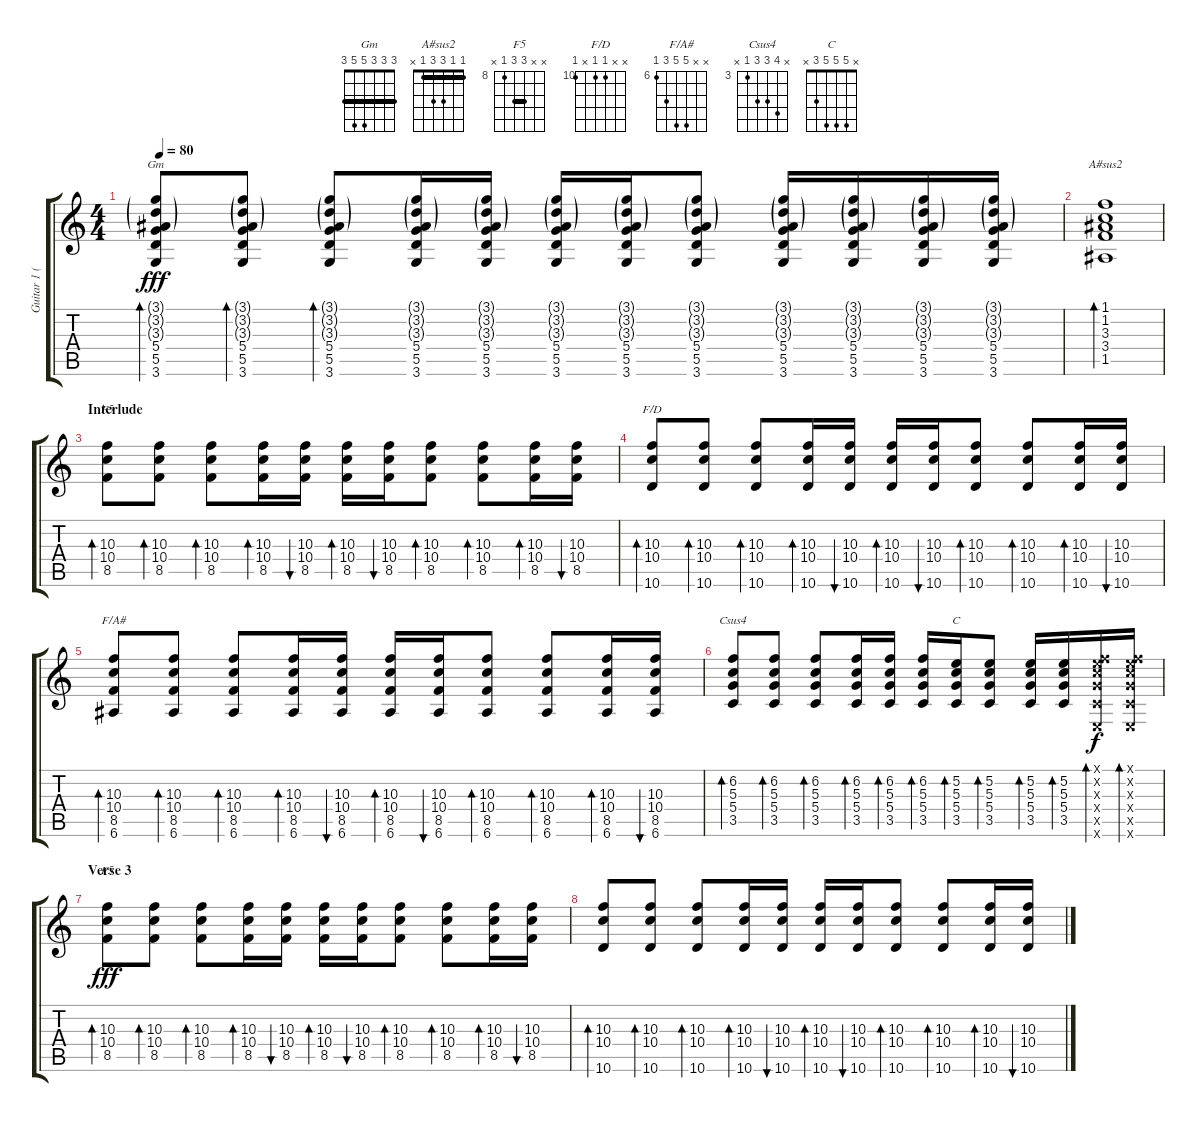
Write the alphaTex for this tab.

\track ("Guitar 1 (Craig Wood)" "Guitar 1 (") {instrument acousticguitarnylon}
\staff {score tabs}
\tuning (E4 B3 G3 D3 A2 E2) {hide}
\chord ("Gm" 3 3 3 5 5 3) {barre 3}
\chord ("A#sus2" 1 1 3 3 1 x) {barre 1}
\chord ("F5" x x 10 10 8 x) {firstfret 8}
\chord ("F/D" x x 10 10 x 10) {firstfret 10}
\chord ("F/A#" x x 10 10 8 6) {firstfret 6}
\chord ("Csus4" x 6 5 5 3 x) {firstfret 3}
\chord ("C" x 5 5 5 3 x)
\chord ("F5" x x 10 10 8 x) {firstfret 8 barre 10}
\ts (4 4)
\tempo 80
\clef g2
\ks c
(3.1{g} 3.2{g} 3.3{g} 5.4 5.5 3.6).8{bd 30 ch "Gm" dy fff} (3.1{g} 3.2{g} 3.3{g} 5.4 5.5 3.6).8{bd 30} (3.1{g} 3.2{g} 3.3{g} 5.4 5.5 3.6).8{bd 30} (3.1{g} 3.2{g} 3.3{g} 5.4 5.5 3.6).16 (3.1{g} 3.2{g} 3.3{g} 5.4 5.5 3.6).16 (3.1{g} 3.2{g} 3.3{g} 5.4 5.5 3.6).16 (3.1{g} 3.2{g} 3.3{g} 5.4 5.5 3.6).16 (3.1{g} 3.2{g} 3.3{g} 5.4 5.5 3.6).8 (3.1{g} 3.2{g} 3.3{g} 5.4 5.5 3.6).16 (3.1{g} 3.2{g} 3.3{g} 5.4 5.5 3.6).16 (3.1{g} 3.2{g} 3.3{g} 5.4 5.5 3.6).16 (3.1{g} 3.2{g} 3.3{g} 5.4 5.5 3.6).16 |
(1.1 1.2 3.3 3.4 1.5).1{bd 120 ch "A#sus2"} |
\section ("" "Interlude")
(10.3 10.4 8.5).8{bd 30 ch "F5" volume 9} (10.3 10.4 8.5).8{bd 30} (10.3 10.4 8.5).8{bd 30} (10.3 10.4 8.5).16{bd 30} (10.3 10.4 8.5).16{bu 30} (10.3 10.4 8.5).16{bd 30} (10.3 10.4 8.5).16{bu 30} (10.3 10.4 8.5).8{bd 30} (10.3 10.4 8.5).8{bd 30} (10.3 10.4 8.5).16{bd 30} (10.3 10.4 8.5).16{bu 30} |
(10.3 10.4 10.6).8{bd 30 ch "F/D"} (10.3 10.4 10.6).8{bd 30} (10.3 10.4 10.6).8{bd 30} (10.3 10.4 10.6).16{bd 30} (10.3 10.4 10.6).16{bu 30} (10.3 10.4 10.6).16{bd 30} (10.3 10.4 10.6).16{bu 30} (10.3 10.4 10.6).8{bd 30} (10.3 10.4 10.6).8{bd 30} (10.3 10.4 10.6).16{bd 30} (10.3 10.4 10.6).16{bu 30} |
(10.3 10.4 8.5 6.6).8{bd 30 ch "F/A#"} (10.3 10.4 8.5 6.6).8{bd 30} (10.3 10.4 8.5 6.6).8{bd 30} (10.3 10.4 8.5 6.6).16{bd 30} (10.3 10.4 8.5 6.6).16{bu 30} (10.3 10.4 8.5 6.6).16{bd 30} (10.3 10.4 8.5 6.6).16{bu 30} (10.3 10.4 8.5 6.6).8{bd 30} (10.3 10.4 8.5 6.6).8{bd 30} (10.3 10.4 8.5 6.6).16{bd 30} (10.3 10.4 8.5 6.6).16{bu 30} |
(6.2 5.3 5.4 3.5).8{bd 30 ch "Csus4"} (6.2 5.3 5.4 3.5).8{bd 30} (6.2 5.3 5.4 3.5).8{bd 30} (6.2 5.3 5.4 3.5).16{bd 30} (6.2 5.3 5.4 3.5).16{bd 30} (6.2 5.3 5.4 3.5).16{bd 30} (5.2 5.3 5.4 3.5).16{bd 30 ch "C"} (5.2 5.3 5.4 3.5).8{bd 30} (5.2 5.3 5.4 3.5).16{bd 30} (5.2 5.3 5.4 3.5).16{bd 30} (0.1{x} 6.2{x} 5.3{x} 5.4{x} 3.5{x} 0.6{x}).16{bd 30 dy f} (0.1{x} 6.2{x} 5.3{x} 5.4{x} 3.5{x} 0.6{x}).16{bd 30} |
\section ("" "Verse 3")
(10.3 10.4 8.5).8{bd 30 ch "F5" dy fff} (10.3 10.4 8.5).8{bd 30} (10.3 10.4 8.5).8{bd 30} (10.3 10.4 8.5).16{bd 30} (10.3 10.4 8.5).16{bu 30} (10.3 10.4 8.5).16{bd 30} (10.3 10.4 8.5).16{bu 30} (10.3 10.4 8.5).8{bd 30} (10.3 10.4 8.5).8{bd 30} (10.3 10.4 8.5).16{bd 30} (10.3 10.4 8.5).16{bu 30} |
(10.3 10.4 10.6).8{bd 30} (10.3 10.4 10.6).8{bd 30} (10.3 10.4 10.6).8{bd 30} (10.3 10.4 10.6).16{bd 30} (10.3 10.4 10.6).16{bu 30} (10.3 10.4 10.6).16{bd 30} (10.3 10.4 10.6).16{bu 30} (10.3 10.4 10.6).8{bd 30} (10.3 10.4 10.6).8{bd 30} (10.3 10.4 10.6).16{bd 30} (10.3 10.4 10.6).16{bu 30}
